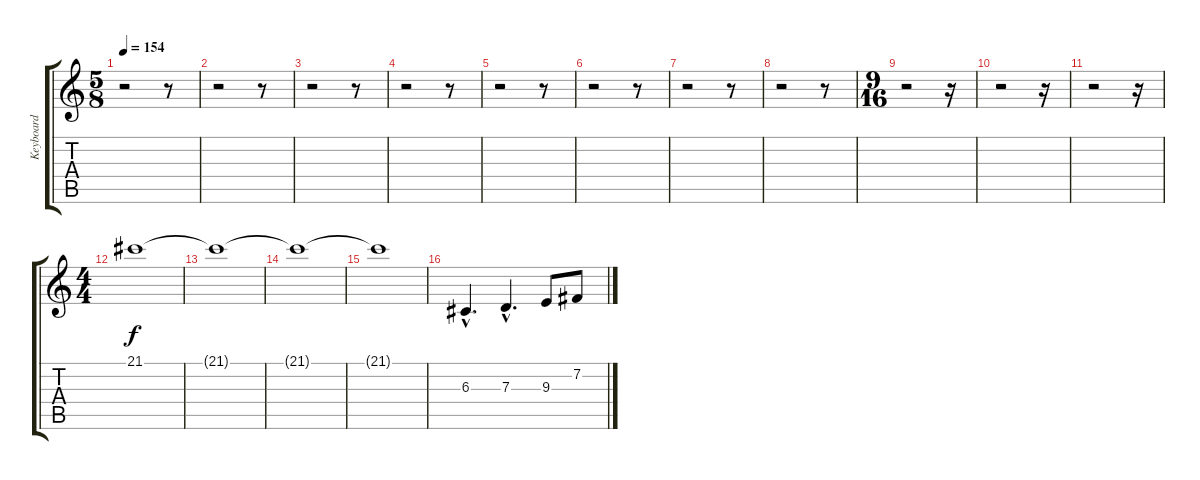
\track ("Keyboard" "Keyboard") {instrument pad4choir}
\staff {score tabs}
\tuning (E4 B3 G3 D3 A2 E2) {hide}
\ts (5 8)
\tempo 154
\clef g2
\ks c
r.2{dy f} r.8 |
r.2 r.8 |
r.2 r.8 |
r.2 r.8 |
r.2 r.8 |
r.2 r.8 |
r.2 r.8 |
r.2 r.8 |
\ts (9 16)
r.2 r.16 |
r.2 r.16 |
r.2 r.16 |
\ts (4 4)
21.1.1{instrument stringensemble1} |
21.1{t}.1 |
21.1{t}.1 |
21.1{t}.1 |
6.3{hac}.4{d instrument acousticgrandpiano} 7.3{hac}.4{d} 9.3.8 7.2.8
